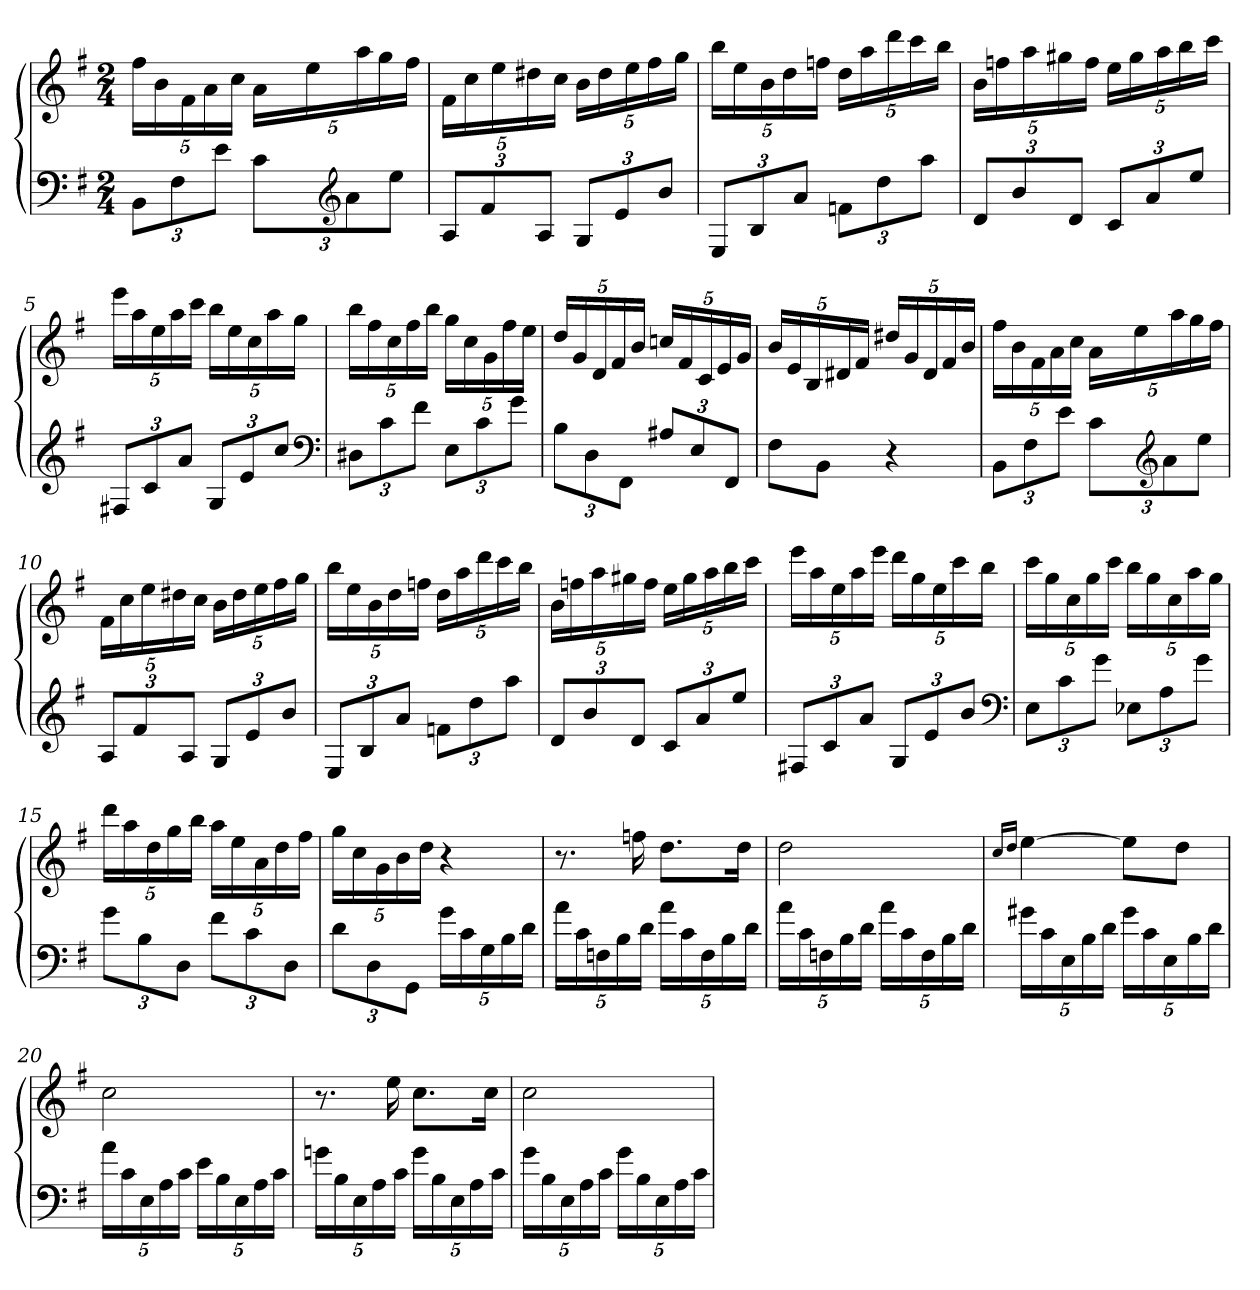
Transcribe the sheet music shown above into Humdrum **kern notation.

**kern	**kern
*part1	*part1
*staff2	*staff1
*clefF4	*clefG2
*k[f#]	*k[f#]
*e:	*e:
*M2/4	*M2/4
=1	=1
12BBL	20ff#LL
.	20b
12F#	.
.	20f#
.	20a
12eJ	.
.	20ccJJ
12cL	20aLL
.	20ee
*clefG2	*
12a	.
.	20aa
.	20gg
12eeJ	.
.	20ff#JJ
=2	=2
12AL	20f#LL
.	20cc
12f#	.
.	20ee
.	20dd#X
12AJ	.
.	20ccJJ
12GL	20bLL
.	20dd#
12e	.
.	20ee
.	20ff#
12bJ	.
.	20ggJJ
=3	=3
12EL	20bbLL
.	20ee
12B	.
.	20b
.	20dd
12aJ	.
.	20ffnJJ
12fnL	20ddLL
.	20aa
12dd	.
.	20ddd
.	20ccc
12aaJ	.
.	20bbJJ
=4	=4
12dL	20bLL
.	20ffn
12b	.
.	20aa
.	20gg#X
12dJ	.
.	20ffJJ
12cL	20eeLL
.	20gg#
12a	.
.	20aa
.	20bb
12eeJ	.
.	20cccJJ
=5	=5
12F#XL	20eeeLL
.	20aa
12c	.
.	20ee
.	20aa
12aJ	.
.	20cccJJ
12GL	20bbLL
.	20ee
12e	.
.	20cc
.	20aa
12ccJ	.
.	20ggJJ
*clefF4	*
=6	=6
12D#XL	20bbLL
.	20ff#
12c	.
.	20cc
.	20ff#
12f#J	.
.	20bbJJ
12EL	20ggLL
.	20cc
12c	.
.	20g
.	20ff#
12gJ	.
.	20eeJJ
=7	=7
12BL	20ddLL
.	20g
12D	.
.	20d
.	20f#
12FF#J	.
.	20bJJ
12A#XL	20ccnLL
.	20f#
12E	.
.	20c
.	20e
12FF#J	.
.	20gJJ
=8	=8
8F#L	20bLL
.	20e
.	20B
8BBJ	.
.	20d#X
.	20f#JJ
4r	20dd#XLL
.	20g
.	20d#
.	20f#
.	20bJJ
=9	=9
12BBL	20ff#LL
.	20b
12F#	.
.	20f#
.	20a
12eJ	.
.	20ccJJ
12cL	20aLL
.	20ee
*clefG2	*
12a	.
.	20aa
.	20gg
12eeJ	.
.	20ff#JJ
=10	=10
12AL	20f#LL
.	20cc
12f#	.
.	20ee
.	20dd#X
12AJ	.
.	20ccJJ
12GL	20bLL
.	20dd#
12e	.
.	20ee
.	20ff#
12bJ	.
.	20ggJJ
=11	=11
12EL	20bbLL
.	20ee
12B	.
.	20b
.	20dd
12aJ	.
.	20ffnJJ
12fnL	20ddLL
.	20aa
12dd	.
.	20ddd
.	20ccc
12aaJ	.
.	20bbJJ
=12	=12
12dL	20bLL
.	20ffn
12b	.
.	20aa
.	20gg#X
12dJ	.
.	20ffJJ
12cL	20eeLL
.	20gg#
12a	.
.	20aa
.	20bb
12eeJ	.
.	20cccJJ
=13	=13
12F#XL	20eeeLL
.	20aa
12c	.
.	20ee
.	20aa
12aJ	.
.	20eeeJJ
12GL	20dddLL
.	20gg
12e	.
.	20ee
.	20ccc
12bJ	.
.	20bbJJ
*clefF4	*
=14	=14
12EL	20cccLL
.	20gg
12c	.
.	20cc
.	20gg
12gJ	.
.	20cccJJ
12E-XL	20bbLL
.	20gg
12A	.
.	20cc
.	20aa
12gJ	.
.	20ggJJ
=15	=15
12gL	20dddLL
.	20aa
12B	.
.	20dd
.	20gg
12DJ	.
.	20bbJJ
12f#L	20aaLL
.	20ee
12c	.
.	20a
.	20dd
12DJ	.
.	20ff#JJ
=16	=16
12dL	20ggLL
.	20cc
12D	.
.	20g
.	20b
12GGJ	.
.	20ddJJ
20gLL	4r
20c	.
20G	.
20B	.
20dJJ	.
=17	=17
20aLL	8.r
20c	.
20Fn	.
20B	.
.	16ffn
20dJJ	.
20aLL	8.ddL
20c	.
20F	.
20B	.
.	16ddJk
20dJJ	.
=18	=18
20aLL	2dd
20c	.
20Fn	.
20B	.
20dJJ	.
20aLL	.
20c	.
20F	.
20B	.
20dJJ	.
=19	=19
.	16qqcc/LL
.	16qqdd/JJ
20g#XLL	[4ee
20c	.
20E	.
20B	.
20dJJ	.
20g#LL	8eeL]
20c	.
20E	.
.	8ddJ
20B	.
20dJJ	.
=20	=20
20aLL	2cc
20c	.
20E	.
20A	.
20cJJ	.
20eLL	.
20B	.
20E	.
20A	.
20cJJ	.
=21	=21
20gnLL	8.r
20B	.
20E	.
20A	.
.	16ee
20cJJ	.
20gLL	8.ccL
20B	.
20E	.
20A	.
.	16ccJk
20cJJ	.
=22	=22
20gLL	2cc
20B	.
20E	.
20A	.
20cJJ	.
20gLL	.
20B	.
20E	.
20A	.
20cJJ	.
=	=
*-	*-
